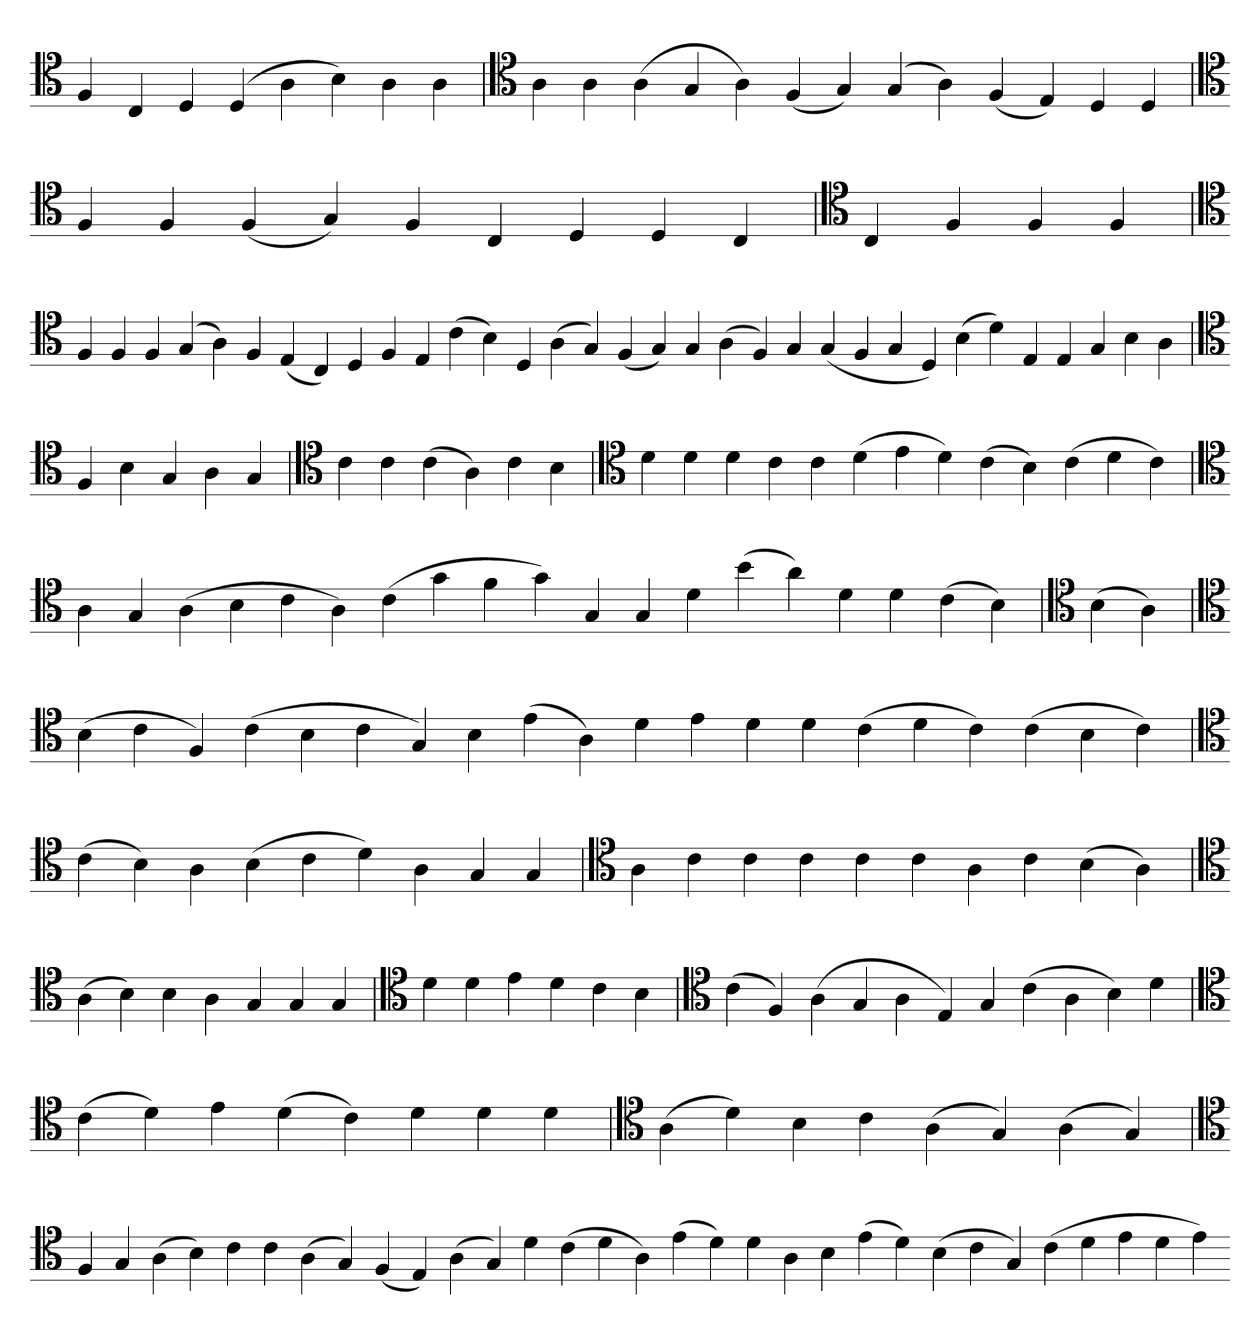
**kern
*part1
*staff1
*clefC4
=
4F
4C
4D
(4D
4A
4B)
4A
4A
=`
*clefC4
4A
4A
(4A
4G
4A)
(4F
4G)
(4G
4A)
(4F
4E)
4D
4D
='
*clefC4
4F
4F
(4F
4G)
4F
4C
4D
4D
4C
='
*clefC4
4C
4F
4F
4F
=`
*clefC4
4F
4F
4F
(4G
4A)
4F
(4E
4C)
4D
4F
4E
(4c
4B)
4D
(4A
4G)
(4F
4G)
4G
(4A
4F)
4G
(4G
4F
4G
4D)
(4B
4d)
4E
4E
4G
4B
4A
=`
*clefC4
4F
4B
4G
4A
4G
=`
*clefC4
4c
4c
(4c
4A)
4c
4B
='
*clefC4
4d
4d
4d
4c
4c
(4d
4e
4d)
(4c
4B)
(4c
4d
4c)
=`
*clefC4
4A
4G
(4A
4B
4c
4A)
(4c
4g
4f
4g)
4G
4G
4d
(4b
4a)
4d
4d
(4c
4B)
=`
*clefC4
(4B
4A)
=`
*clefC4
(4B
4c
4F)
(4c
4B
4c
4G)
4B
(4e
4A)
4d
4e
4d
4d
(4c
4d
4c)
(4c
4B
4c)
=`
*clefC4
(4c
4B)
4A
(4B
4c
4d)
4A
4G
4G
='
*clefC4
4A
4c
4c
4c
4c
4c
4A
4c
(4B
4A)
=`
*clefC4
(4A
4B)
4B
4A
4G
4G
4G
='
*clefC4
4d
4d
4e
4d
4c
4B
='
*clefC4
(4c
4F)
(4A
4G
4A
4E)
4G
(4c
4A
4B)
4d
=`
*clefC4
(4c
4d)
4e
(4d
4c)
4d
4d
4d
='
*clefC4
(4A
4d)
4B
4c
(4A
4G)
(4A
4G)
=`
*clefC4
4F
4G
(4A
4B)
4c
4c
(4A
4G)
(4F
4E)
(4A
4G)
4d
(4c
4d
4A)
(4e
4d)
4d
4A
4B
(4e
4d)
(4B
4c
4G)
(4c
4d
4e
4d
4e)
=-
*-
